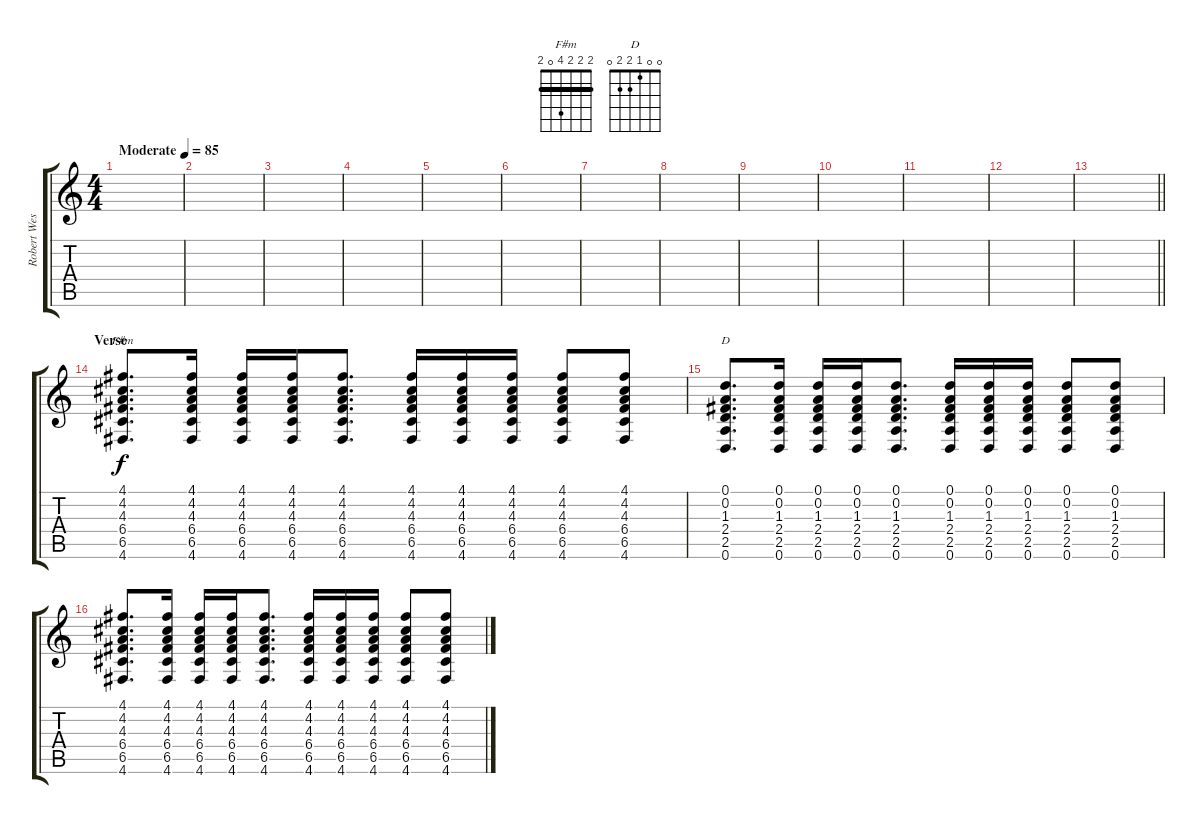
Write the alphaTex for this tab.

\track ("Robert Westerholt - Acoustic" "Robert Wes") {instrument acousticguitarnylon}
\staff {score tabs}
\tuning (D4 A3 F3 C3 G2 D2) {hide}
\chord ("F#m" 2 2 2 4 0 2) {barre 2}
\chord ("D" 0 0 1 2 2 0)
\ts (4 4)
\tempo (85 "Moderate")
\clef g2
\ks c
|
|
|
|
|
|
|
|
|
|
|
|
\barLineRight lightlight
|
\section ("" "Verse")
(4.1 4.2 4.3 6.4 6.5 4.6).8{d ch "F#m"} (4.1 4.2 4.3 6.4 6.5 4.6).16 (4.1 4.2 4.3 6.4 6.5 4.6).16 (4.1 4.2 4.3 6.4 6.5 4.6).16 (4.1 4.2 4.3 6.4 6.5 4.6).8{d} (4.1 4.2 4.3 6.4 6.5 4.6).16 (4.1 4.2 4.3 6.4 6.5 4.6).16 (4.1 4.2 4.3 6.4 6.5 4.6).16 (4.1 4.2 4.3 6.4 6.5 4.6).8 (4.1 4.2 4.3 6.4 6.5 4.6).8 |
(0.1 0.2 1.3 2.4 2.5 0.6).8{d ch "D"} (0.1 0.2 1.3 2.4 2.5 0.6).16 (0.1 0.2 1.3 2.4 2.5 0.6).16 (0.1 0.2 1.3 2.4 2.5 0.6).16 (0.1 0.2 1.3 2.4 2.5 0.6).8{d} (0.1 0.2 1.3 2.4 2.5 0.6).16 (0.1 0.2 1.3 2.4 2.5 0.6).16 (0.1 0.2 1.3 2.4 2.5 0.6).16 (0.1 0.2 1.3 2.4 2.5 0.6).8 (0.1 0.2 1.3 2.4 2.5 0.6).8 |
(4.1 4.2 4.3 6.4 6.5 4.6).8{d} (4.1 4.2 4.3 6.4 6.5 4.6).16 (4.1 4.2 4.3 6.4 6.5 4.6).16 (4.1 4.2 4.3 6.4 6.5 4.6).16 (4.1 4.2 4.3 6.4 6.5 4.6).8{d} (4.1 4.2 4.3 6.4 6.5 4.6).16 (4.1 4.2 4.3 6.4 6.5 4.6).16 (4.1 4.2 4.3 6.4 6.5 4.6).16 (4.1 4.2 4.3 6.4 6.5 4.6).8 (4.1 4.2 4.3 6.4 6.5 4.6).8
